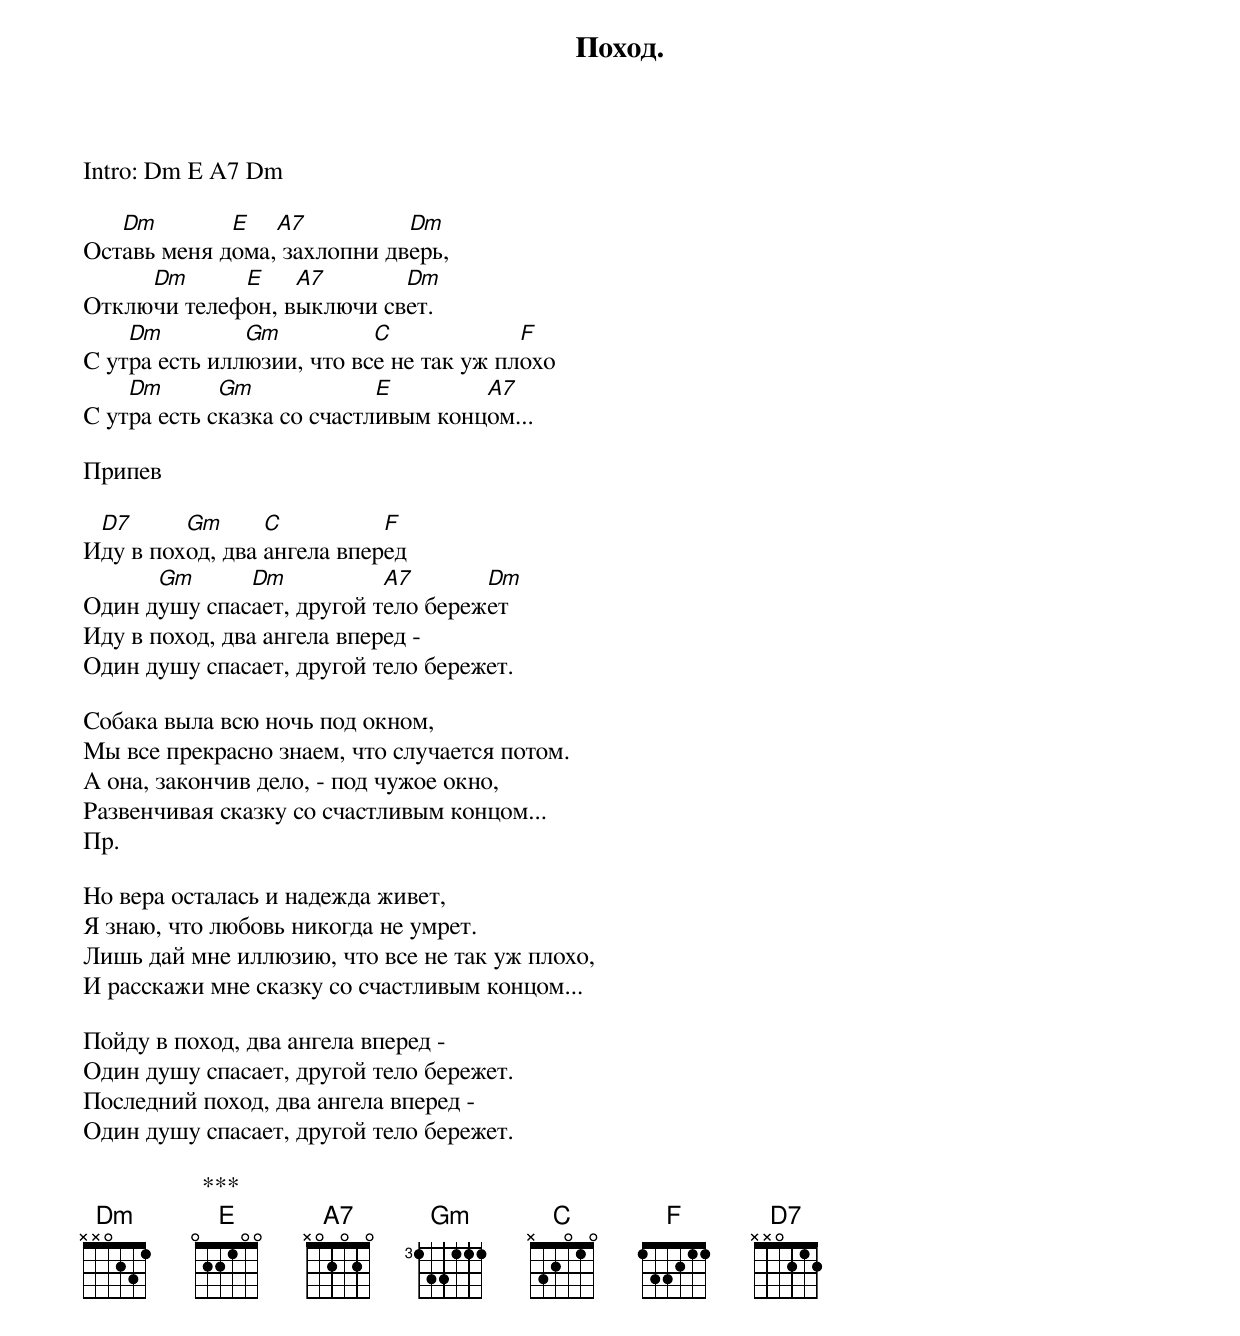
                  Поход.

Intro: Dm E A7 Dm

   Dm        E   A7          Dm
Оставь меня дома, захлопни дверь,
     Dm      E    A7       Dm
Отключи телефон, выключи свет.
    Dm         Gm          C             F
С утра есть иллюзии, что все не так уж плохо
    Dm       Gm             E        A7
С утра есть сказка со счастливым концом...

Припев

 D7      Gm      C          F
Иду в поход, два ангела вперед
      Gm      Dm           A7       Dm
Один душу спасает, другой тело бережет
Иду в поход, два ангела вперед -
Один душу спасает, другой тело бережет.

Собака выла всю ночь под окном,
Мы все прекрасно знаем, что случается потом.
А она, закончив дело, - под чужое окно,
Развенчивая сказку со счастливым концом...
Пр.

Но вера осталась и надежда живет,
Я знаю, что любовь никогда не умрет.
Лишь дай мне иллюзию, что все не так уж плохо,
И расскажи мне сказку со счастливым концом...

Пойду в поход, два ангела вперед -
Один душу спасает, другой тело бережет.
Последний поход, два ангела вперед -
Один душу спасает, другой тело бережет.

                   ***
